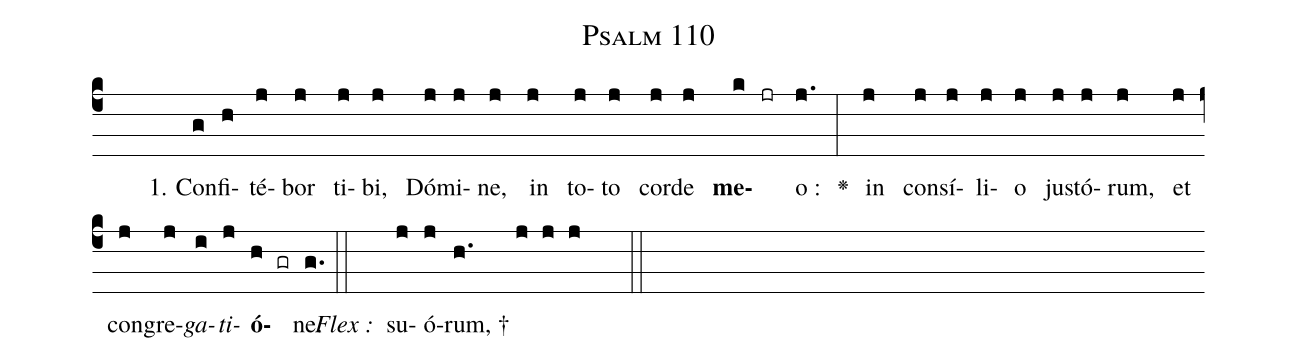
name: Psalm 110;
office-part: 2nd psalm;
%%
% The syntax in this part is called gabc. Please refer to http://home.gna.org/gregorio/gabc/#basis

(c4)()() 1. C{o}n(g)fi(h)té(j)bor(j) ti(j)bi,(j) Dó(j)mi(j)ne,(j) in(j) to(j)to(j) cor(j)de(j) <b>me</b>(k jr)o :(j.) <v>\greheightstar</v>(:) in(j) con(j)sí(j)li(j)o(j) ju(j)stó(j)rum,(j) et(jz) con(j)gre(j)<i>ga</i>(i)<i>ti</i>(j)<b>ó</b>(h gr)ne.(g.) (::)
<i>Flex :</i>()  su(j)ó(j)rum, †(h.) (j j j  ::)

%E(j) u(j) o(i) u(j) a(h) e.(g.) (::)

%Mediant of 1 accent
%Termination of 1 accent with 2 preperatory syllables
